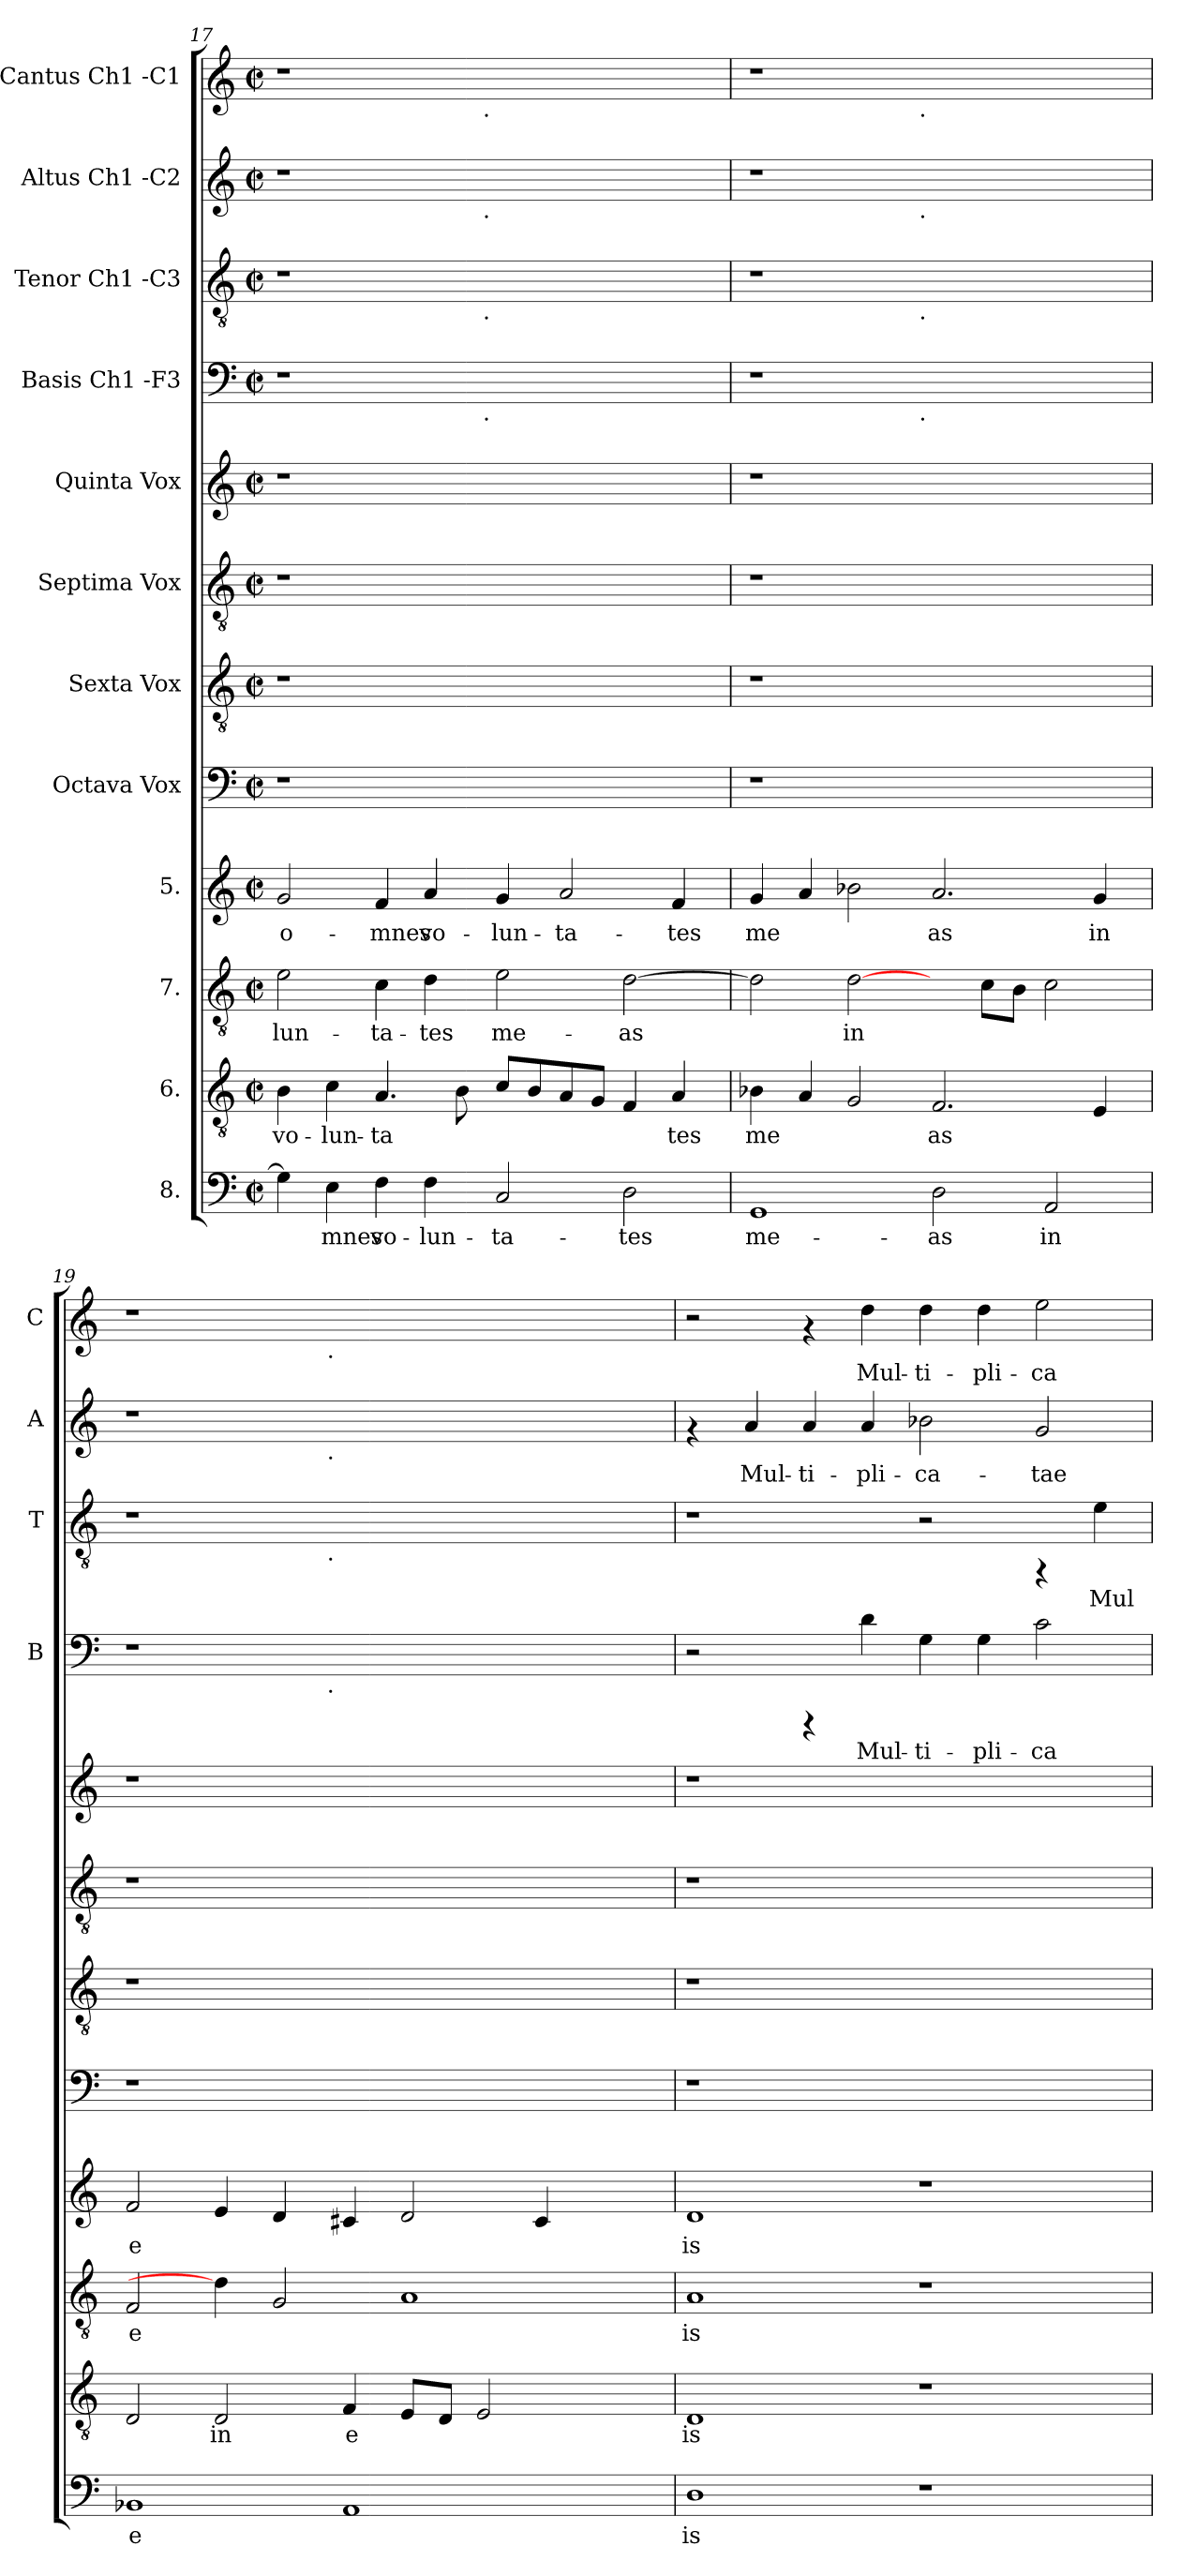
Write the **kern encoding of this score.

**kern	**text	**kern	**text	**kern	**text	**kern	**text	**kern	**kern	**kern	**kern	**kern	**text	**kern	**text	**kern	**text	**kern	**text
*part12	*part12	*part11	*part11	*part10	*part10	*part9	*part9	*part8	*part7	*part6	*part5	*part4	*part4	*part3	*part3	*part2	*part2	*part1	*part1
*staff12	*staff12	*staff11	*staff11	*staff10	*staff10	*staff9	*staff9	*staff8	*staff7	*staff6	*staff5	*staff4	*staff4	*staff3	*staff3	*staff2	*staff2	*staff1	*staff1
*I"8.	*	*I"6.	*	*I"7.	*	*I"5.	*	*I"Octava  Vox	*I"Sexta  Vox	*I"Septima  Vox	*I"Quinta  Vox	*I"Basis  Ch1 -F3	*	*I"Tenor  Ch1 -C3	*	*I"Altus  Ch1 -C2	*	*I"Cantus  Ch1 -C1	*
*	*	*	*	*	*	*	*	*	*	*	*	*I'B	*	*I'T	*	*I'A	*	*I'C	*
*clefF4	*	*clefGv2	*	*clefGv2	*	*clefG2	*	*clefF4	*clefGv2	*clefGv2	*clefG2	*clefF4	*	*clefGv2	*	*clefG2	*	*clefG2	*
*k[]	*	*k[]	*	*k[]	*	*k[]	*	*k[]	*k[]	*k[]	*k[]	*k[]	*	*k[]	*	*k[]	*	*k[]	*
*C:	*	*C:	*	*C:	*	*C:	*	*C:	*C:	*C:	*C:	*C:	*	*C:	*	*C:	*	*C:	*
*M2/2	*	*M2/2	*	*M2/2	*	*M2/2	*	*M2/2	*M2/2	*M2/2	*M2/2	*M2/2	*	*M2/2	*	*M2/2	*	*M2/2	*
*met(c|)	*	*met(c|)	*	*met(c|)	*	*met(c|)	*	*met(c|)	*met(c|)	*met(c|)	*met(c|)	*met(c|)	*	*met(c|)	*	*met(c|)	*	*met(c|)	*
=17	=17	=17	=17	=17	=17	=17	=17	=17	=17	=17	=17	=17	=17	=17	=17	=17	=17	=17	=17
!	!LO:LY:b:cj	!	!LO:LY:b:cj	!	!LO:LY:b:cj	!	!LO:LY:b:cj	!	!	!	!	!	!	!	!	!	!	!	!
*	*	*	*	*	*	*	*	*	*	*	*	*^	*	*^	*	*^	*	*^	*
4G\]	--	4B\	vo-	2e\	-lun-	2g/	o-	1r	1r	1r	1r	1r	2ryy	.	1r	2ryy	.	1r	2ryy	.	1r	2ryy	.
!	!LO:LY:b:cj	!	!LO:LY:b:cj	!	!	!	!	!	!	!	!	!	!	!	!	!	!	!	!	!	!	!	!
4E\	-mnes	4c\	-lun-	.	.	.	.	.	.	.	.	.	.	.	.	.	.	.	.	.	.	.	.
!	!LO:LY:b:cj	!	!LO:LY:b:cj	!	!LO:LY:b:cj	!	!LO:LY:b:cj	!	!	!	!	!	!	!	!	!	!	!	!	!	!	!	!
4F\	vo-	4.A/	-ta-	4c\	-ta-	4f/	-mnes	.	.	.	.	.	4...ryy	.	.	4...ryy	.	.	4...ryy	.	.	4...ryy	.
!	!LO:LY:b:cj	!	!	!	!LO:LY:b:cj	!	!LO:LY:b:cj	!	!	!	!	!	!	!	!	!	!	!	!	!	!	!	!
4F\	-lun-	.	.	4d\	-tes	4a/	vo-	.	.	.	.	.	.	.	.	.	.	.	.	.	.	.	.
!	!	!	!LO:LY:b:cj	!	!	!	!	!	!	!	!	!	!	!	!	!	!	!	!	!	!	!	!
.	.	8B\	--	.	.	.	.	.	.	.	.	.	.	.	.	.	.	.	.	.	.	.	.
!	!	!	!	!	!	!	!	!	!	!	!	!	!	!	!	!	!	!	!	!	!	!LO:TX:b:t=.	!
!	!	!	!	!	!	!	!	!	!	!	!	!	!	!	!	!	!	!	!LO:TX:b:t=.	!	!	!	!
!	!	!	!	!	!	!	!	!	!	!	!	!	!	!	!	!LO:TX:b:t=.	!	!	!	!	!	!	!
!	!	!	!	!	!	!	!	!	!	!	!	!	!LO:TX:b:t=.	!	!	!	!	!	!	!	!	!	!
.	.	.	.	.	.	.	.	.	.	.	.	.	1ryy	.	.	1ryy	.	.	1ryy	.	.	1ryy	.
!	!LO:LY:b:cj	!	!LO:LY:b:cj	!	!LO:LY:b:cj	!	!LO:LY:b:cj	!	!	!	!	!	!	!	!	!	!	!	!	!	!	!	!
2C/	-ta-	8c/L	--	2e\	me-	4g/	-lun-	1ryy	1ryy	1ryy	1ryy	1ryy	.	.	1ryy	.	.	1ryy	.	.	1ryy	.	.
!	!	!	!LO:LY:b:cj	!	!	!	!	!	!	!	!	!	!	!	!	!	!	!	!	!	!	!	!
.	.	8B/	--	.	.	.	.	.	.	.	.	.	.	.	.	.	.	.	.	.	.	.	.
!	!	!	!LO:LY:b:cj	!	!	!	!LO:LY:b:cj	!	!	!	!	!	!	!	!	!	!	!	!	!	!	!	!
.	.	8A/	--	.	.	2a/	-ta-	.	.	.	.	.	.	.	.	.	.	.	.	.	.	.	.
!	!	!	!LO:LY:b:cj	!	!	!	!	!	!	!	!	!	!	!	!	!	!	!	!	!	!	!	!
.	.	8G/J	--	.	.	.	.	.	.	.	.	.	.	.	.	.	.	.	.	.	.	.	.
!	!LO:LY:b:cj	!	!LO:LY:b:cj	!	!LO:LY:b:cj	!	!	!	!	!	!	!	!	!	!	!	!	!	!	!	!	!	!
2D\	-tes	4F/	--	[>2d\	-as	.	.	.	.	.	.	.	.	.	.	.	.	.	.	.	.	.	.
!	!	!	!LO:LY:b:cj	!	!	!	!LO:LY:b:cj	!	!	!	!	!	!	!	!	!	!	!	!	!	!	!	!
.	.	4A/	-tes	.	.	4f/	-tes	.	.	.	.	.	.	.	.	.	.	.	.	.	.	.	.
.	.	.	.	.	.	.	.	.	.	.	.	.	32ryy	.	.	32ryy	.	.	32ryy	.	.	32ryy	.
=18	=18	=18	=18	=18	=18	=18	=18	=18	=18	=18	=18	=18	=18	=18	=18	=18	=18	=18	=18	=18	=18	=18	=18
!	!LO:LY:b:cj	!	!LO:LY:b:cj	!	!LO:LY:b:cj	!	!LO:LY:b:cj	!	!	!	!	!	!	!	!	!	!	!	!	!	!	!	!
1GG	me-	4B-X\	me-	2d\]	.	4g/	me-	1r	1r	1r	1r	1r	2ryy	.	1r	2ryy	.	1r	2ryy	.	1r	2ryy	.
!	!	!	!LO:LY:b:cj	!	!	!	!LO:LY:b:cj	!	!	!	!	!	!	!	!	!	!	!	!	!	!	!	!
.	.	4A/	--	.	.	4a/	--	.	.	.	.	.	.	.	.	.	.	.	.	.	.	.	.
!	!	!	!LO:LY:b:cj	!	!LO:LY:b:cj	!	!LO:LY:b:cj	!	!	!	!	!	!	!	!	!	!	!	!	!	!	!	!
.	.	2G/	--	[2d\	in	2b-X\	--	.	.	.	.	.	4...ryy	.	.	4...ryy	.	.	4...ryy	.	.	4...ryy	.
!	!	!	!	!	!	!	!	!	!	!	!	!	!	!	!	!	!	!	!	!	!	!LO:TX:b:t=.	!
!	!	!	!	!	!	!	!	!	!	!	!	!	!	!	!	!	!	!	!LO:TX:b:t=.	!	!	!	!
!	!	!	!	!	!	!	!	!	!	!	!	!	!	!	!	!LO:TX:b:t=.	!	!	!	!	!	!	!
!	!	!	!	!	!	!	!	!	!	!	!	!	!LO:TX:b:t=.	!	!	!	!	!	!	!	!	!	!
.	.	.	.	.	.	.	.	.	.	.	.	.	1ryy	.	.	1ryy	.	.	1ryy	.	.	1ryy	.
!	!LO:LY:b:cj	!	!LO:LY:b:cj	!	!	!	!LO:LY:b:cj	!	!	!	!	!	!	!	!	!	!	!	!	!	!	!	!
2D\	-as	2.F/	-as	4ryy	.	2.a/	-as	1ryy	1ryy	1ryy	1ryy	1ryy	.	.	1ryy	.	.	1ryy	.	.	1ryy	.	.
!	!	!	!	!	!LO:LY:b:cj	!	!	!	!	!	!	!	!	!	!	!	!	!	!	!	!	!	!
.	.	.	.	8c\L	.	.	.	.	.	.	.	.	.	.	.	.	.	.	.	.	.	.	.
!	!	!	!	!	!LO:LY:b:cj	!	!	!	!	!	!	!	!	!	!	!	!	!	!	!	!	!	!
.	.	.	.	8B\J	.	.	.	.	.	.	.	.	.	.	.	.	.	.	.	.	.	.	.
!	!LO:LY:b:cj	!	!	!	!LO:LY:b:cj	!	!	!	!	!	!	!	!	!	!	!	!	!	!	!	!	!	!
2AA/	in	.	.	2c\	.	.	.	.	.	.	.	.	.	.	.	.	.	.	.	.	.	.	.
!	!	!	!LO:LY:b:cj	!	!	!	!LO:LY:b:cj	!	!	!	!	!	!	!	!	!	!	!	!	!	!	!	!
.	.	4E/	.	.	.	4g/	in	.	.	.	.	.	.	.	.	.	.	.	.	.	.	.	.
.	.	.	.	.	.	.	.	.	.	.	.	.	32ryy	.	.	32ryy	.	.	32ryy	.	.	32ryy	.
=19	=19	=19	=19	=19	=19	=19	=19	=19	=19	=19	=19	=19	=19	=19	=19	=19	=19	=19	=19	=19	=19	=19	=19
!	!LO:LY:b:cj	!	!LO:LY:b:cj	!	!LO:LY:b:cj	!	!LO:LY:b:cj	!	!	!	!	!	!	!	!	!	!	!	!	!	!	!	!
1BB-X	e-	2D/	.	2F/	e-	2f/	e-	1r	1r	1r	1r	1r	2ryy	.	1r	2ryy	.	1r	2ryy	.	1r	2ryy	.
!	!	!	!LO:LY:b:cj	!	!	!	!LO:LY:b:cj	!	!	!	!	!	!	!	!	!	!	!	!	!	!	!	!
.	.	2D/	in	4d\]	.	4e/	--	.	.	.	.	.	4...ryy	.	.	4...ryy	.	.	4...ryy	.	.	4...ryy	.
!	!	!	!	!	!LO:LY:b:cj	!	!LO:LY:b:cj	!	!	!	!	!	!	!	!	!	!	!	!	!	!	!	!
.	.	.	.	2G/	--	4d/	--	.	.	.	.	.	.	.	.	.	.	.	.	.	.	.	.
!	!	!	!	!	!	!	!	!	!	!	!	!	!	!	!	!	!	!	!	!	!	!LO:TX:b:t=.	!
!	!	!	!	!	!	!	!	!	!	!	!	!	!	!	!	!	!	!	!LO:TX:b:t=.	!	!	!	!
!	!	!	!	!	!	!	!	!	!	!	!	!	!	!	!	!LO:TX:b:t=.	!	!	!	!	!	!	!
!	!	!	!	!	!	!	!	!	!	!	!	!	!LO:TX:b:t=.	!	!	!	!	!	!	!	!	!	!
.	.	.	.	.	.	.	.	.	.	.	.	.	1ryy	.	.	1ryy	.	.	1ryy	.	.	1ryy	.
!	!LO:LY:b:cj	!	!LO:LY:b:cj	!	!	!	!LO:LY:b:cj	!	!	!	!	!	!	!	!	!	!	!	!	!	!	!	!
1AA	--	4F/	e-	.	.	4c#X/	--	1ryy	1ryy	1ryy	1ryy	1ryy	.	.	1ryy	.	.	1ryy	.	.	1ryy	.	.
!	!	!	!LO:LY:b:cj	!	!LO:LY:b:cj	!	!LO:LY:b:cj	!	!	!	!	!	!	!	!	!	!	!	!	!	!	!	!
.	.	8E/L	--	1A	--	2d/	--	.	.	.	.	.	.	.	.	.	.	.	.	.	.	.	.
!	!	!	!LO:LY:b:cj	!	!	!	!	!	!	!	!	!	!	!	!	!	!	!	!	!	!	!	!
.	.	8D/J	--	.	.	.	.	.	.	.	.	.	.	.	.	.	.	.	.	.	.	.	.
!	!	!	!LO:LY:b:cj	!	!	!	!	!	!	!	!	!	!	!	!	!	!	!	!	!	!	!	!
.	.	2E/	--	.	.	.	.	.	.	.	.	.	.	.	.	.	.	.	.	.	.	.	.
!	!	!	!	!	!	!	!LO:LY:b:cj	!	!	!	!	!	!	!	!	!	!	!	!	!	!	!	!
.	.	.	.	.	.	4c#/	--	.	.	.	.	.	.	.	.	.	.	.	.	.	.	.	.
.	.	.	.	.	.	.	.	.	.	.	.	.	4ryy	.	.	4ryy	.	.	4ryy	.	.	4ryy	.
4ryy	.	4ryy	.	.	.	4ryy	.	4ryy	4ryy	4ryy	4ryy	4ryy	.	.	4ryy	.	.	4ryy	.	.	4ryy	.	.
.	.	.	.	.	.	.	.	.	.	.	.	.	32ryy	.	.	32ryy	.	.	32ryy	.	.	32ryy	.
!!LO:PB:g=z
=20	=20	=20	=20	=20	=20	=20	=20	=20	=20	=20	=20	=20	=20	=20	=20	=20	=20	=20	=20	=20	=20	=20	=20
!	!LO:LY:b:cj	!	!LO:LY:b:cj	!	!LO:LY:b:cj	!	!LO:LY:b:cj	!	!	!	!	!	!	!	!	!	!	!	!	!	!	!	!
*	*	*	*	*	*	*	*	*	*	*	*	*v	*v	*	*	*	*	*v	*v	*	*v	*v	*
*	*	*	*	*	*	*	*	*	*	*	*	*	*	*v	*v	*	*	*	*	*
1D	-is	1D	-is	1A	-is	1d	-is	1r	1r	1r	1r	2r	.	1r	.	4rf	.	2r	.
!	!	!	!	!	!	!	!	!	!	!	!	!	!	!	!	!	!LO:LY:b:cj	!	!
.	.	.	.	.	.	.	.	.	.	.	.	.	.	.	.	4a/	Mul-	.	.
!	!	!	!	!	!	!	!	!	!	!	!	!	!	!	!	!	!LO:LY:b:cj	!	!
.	.	.	.	.	.	.	.	.	.	.	.	4rCCC	.	.	.	4a/	-ti-	4rf	.
!	!	!	!	!	!	!	!	!	!	!	!	!	!LO:LY:b:cj	!	!	!	!LO:LY:b:cj	!	!LO:LY:b:cj
.	.	.	.	.	.	.	.	.	.	.	.	4d\	Mul-	.	.	4a/	-pli-	4dd\	Mul-
!	!	!	!	!	!	!	!	!	!	!	!	!	!LO:LY:b:cj	!	!	!	!LO:LY:b:cj	!	!LO:LY:b:cj
1r	.	1r	.	1r	.	1r	.	1ryy	1ryy	1ryy	1ryy	4G\	-ti-	2r	.	2b-X\	-ca-	4dd\	-ti-
!	!	!	!	!	!	!	!	!	!	!	!	!	!LO:LY:b:cj	!	!	!	!	!	!LO:LY:b:cj
.	.	.	.	.	.	.	.	.	.	.	.	4G\	-pli-	.	.	.	.	4dd\	-pli-
!	!	!	!	!	!	!	!	!	!	!	!	!	!LO:LY:b:cj	!	!	!	!LO:LY:b:cj	!	!LO:LY:b:cj
.	.	.	.	.	.	.	.	.	.	.	.	2c\	-ca-	4rFF	.	2g/	-tae	2ee\	-ca-
!	!	!	!	!	!	!	!	!	!	!	!	!	!	!	!LO:LY:b:cj	!	!	!	!
.	.	.	.	.	.	.	.	.	.	.	.	.	.	4e\	Mul-	.	.	.	.
=	=	=	=	=	=	=	=	=	=	=	=	=	=	=	=	=	=	=	=
*-	*-	*-	*-	*-	*-	*-	*-	*-	*-	*-	*-	*-	*-	*-	*-	*-	*-	*-	*-
